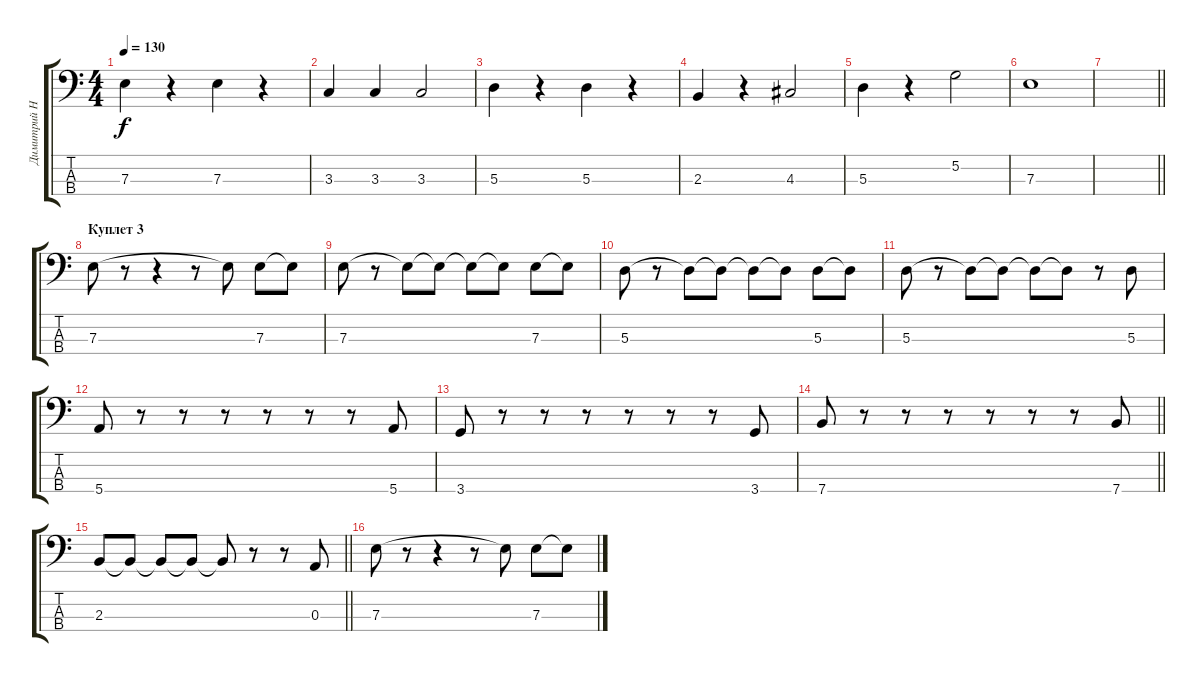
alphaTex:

\track ("Димитрий Наскидашвили" "Димитрий Н") {instrument electricbassfinger}
\staff {score tabs}
\tuning (G2 D2 A1 E1) {hide}
\ts (4 4)
\tempo 130
\clef f4
\ks c
7.3.4{dy f} r.4 7.3.4 r.4 |
3.3.4 3.3.4 3.3.2 |
5.3.4 r.4 5.3.4 r.4 |
2.3.4 r.4 4.3.2 |
5.3.4 r.4 5.2.2 |
7.3.1 |
\barLineRight lightlight
|
\section ("" "Куплет 3")
7.3.8 r.8 r.4 r.8 7.3{t}.8 7.3.8 7.3{t}.8 |
7.3.8 r.8 7.3{t}.8 7.3{t}.8 7.3{t}.8 7.3{t}.8 7.3.8 7.3{t}.8 |
5.3.8 r.8 5.3{t}.8 5.3{t}.8 5.3{t}.8 5.3{t}.8 5.3.8 5.3{t}.8 |
5.3.8 r.8 5.3{t}.8 5.3{t}.8 5.3{t}.8 5.3{t}.8 r.8 5.3.8 |
5.4.8 r.8 r.8 r.8 r.8 r.8 r.8 5.4.8 |
3.4.8 r.8 r.8 r.8 r.8 r.8 r.8 3.4.8 |
\barLineRight lightlight
7.4.8 r.8 r.8 r.8 r.8 r.8 r.8 7.4.8 |
\barLineRight lightlight
2.3.8 2.3{t}.8 2.3{t}.8 2.3{t}.8 2.3{t}.8 r.8 r.8 0.3.8 |
7.3.8 r.8 r.4 r.8 7.3{t}.8 7.3.8 7.3{t}.8
